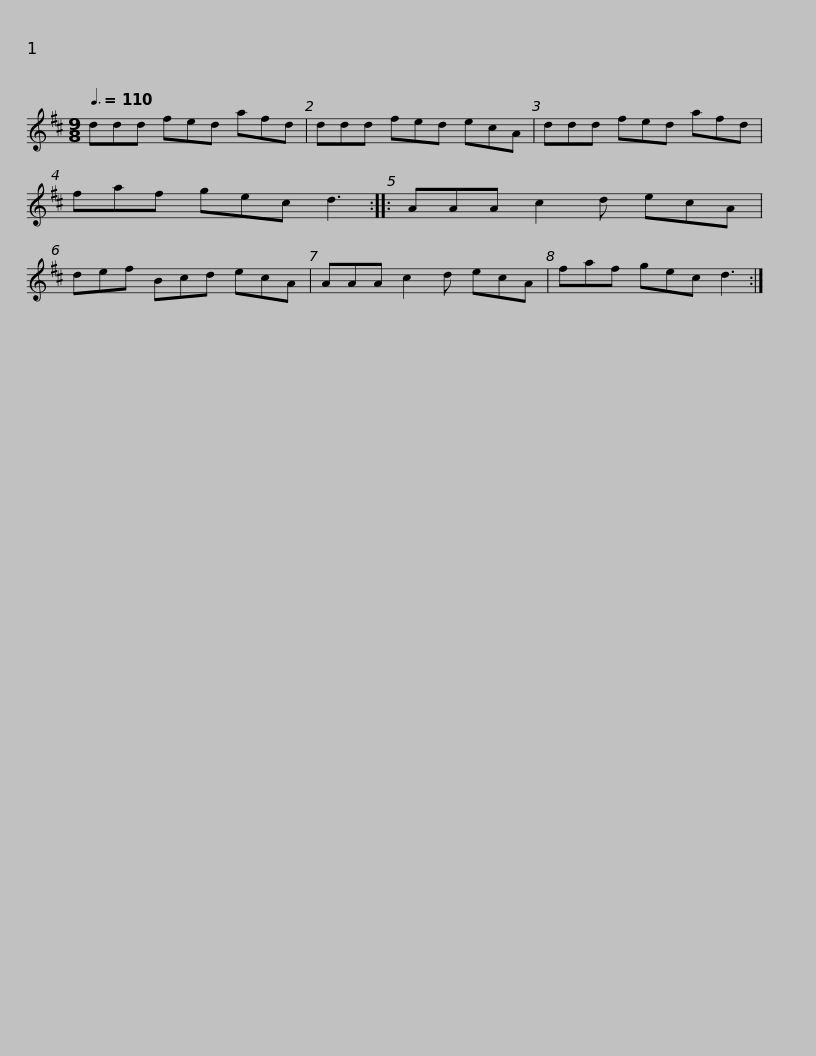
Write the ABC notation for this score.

X:1
L:1/8
Q:3/8=110
M:9/8
I:linebreak $
K:D
V:1 treble
V:1
 ddd fed afd | ddd fed ecA | ddd fed afd | faf gec d3 :: AAA c2 d ecA |$ %5
 def Bcd ecA | AAA c2 d ecA | faf gec d3 :| %8
